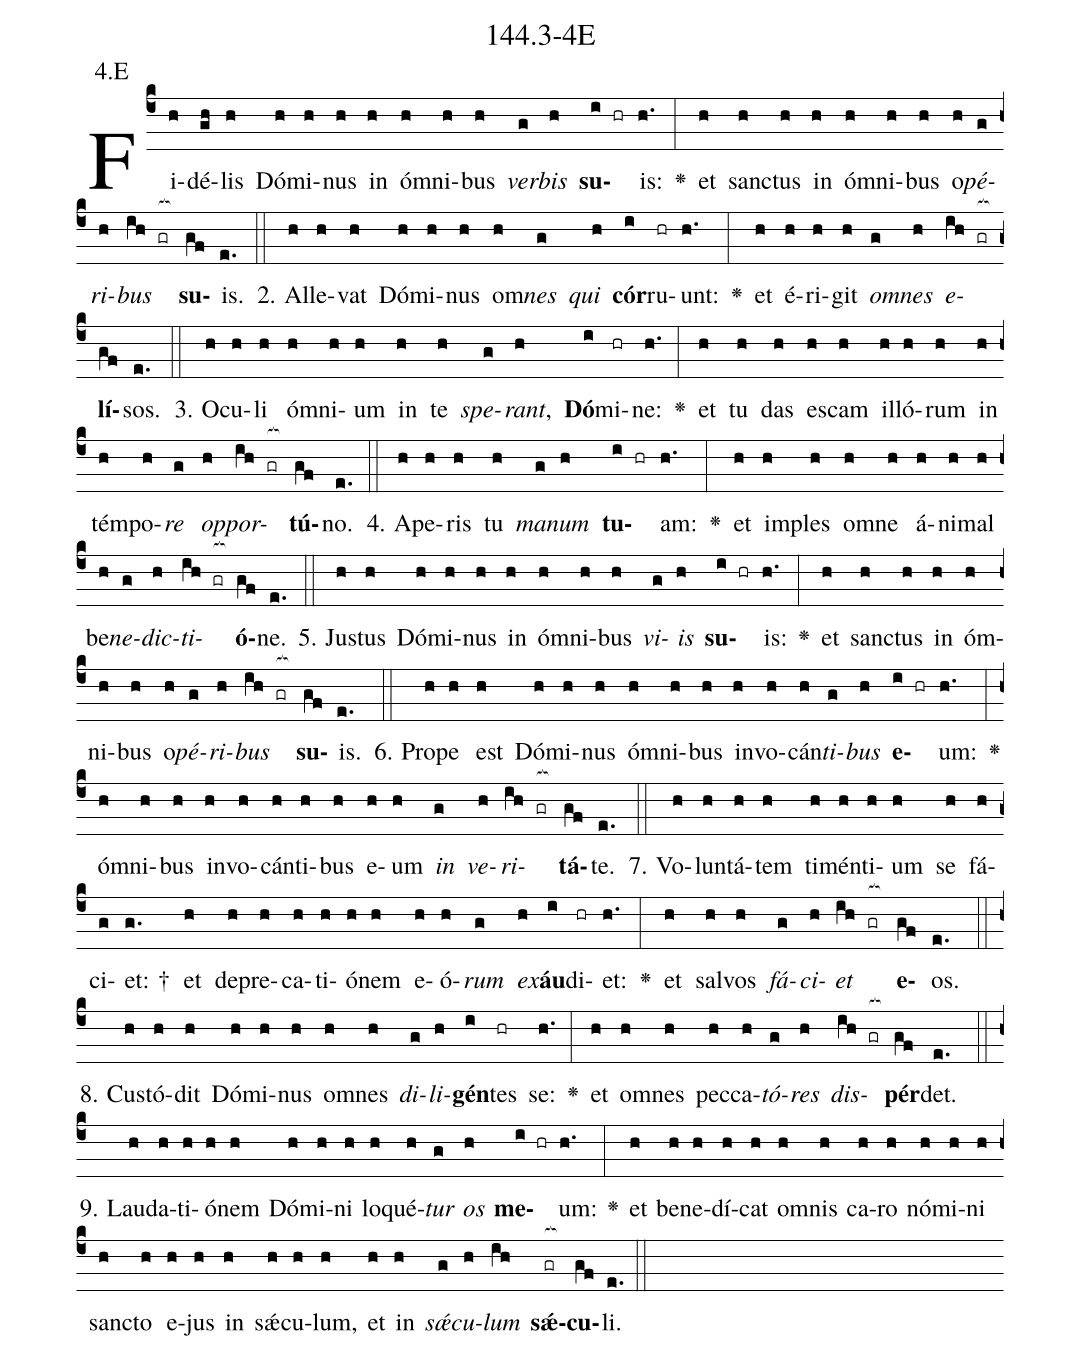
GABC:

name: 144.3-4E;
annotation: 4.E;
%%
(c4)Fi(h)dé(gh)lis(h) Dó(h)mi(h)nus(h) in(h) óm(h)ni(h)bus(h) <i>ver</i>(g)<i>bis</i>(h) <b>su</b>(i hr)is:(h.) <v>\greheightstar</v>(:) et(h) sanc(h)tus(h) in(h) óm(h)ni(h)bus(h) o(h)<i>pé</i>(g)<i>ri</i>(h)<i>bus</i>(ih gr[ocb:1{]) <b>su</b>(gf[ocb:0}])is.(e.) (::)
2. Al(h)le(h)vat(h) Dó(h)mi(h)nus(h) om(h)<i>nes</i>(g) <i>qui</i>(h) <b>cór</b>(i)ru(hr)unt:(h.) <v>\greheightstar</v>(:) et(h) é(h)ri(h)git(h) <i>om</i>(g)<i>nes</i>(h) <i>e</i>(ih gr[ocb:1{])<b>lí</b>(gf[ocb:0}])sos.(e.) (::)
3. O(h)cu(h)li(h) óm(h)ni(h)um(h) in(h) te(h) <i>spe</i>(g)<i>rant</i>,(h) <b>Dó</b>(i)mi(hr)ne:(h.) <v>\greheightstar</v>(:) et(h) tu(h) das(h) es(h)cam(h) il(h)ló(h)rum(h) in(h) tém(h)po(h)<i>re</i>(g) <i>op</i>(h)<i>por</i>(ih gr[ocb:1{])<b>tú</b>(gf[ocb:0}])no.(e.) (::)
4. A(h)pe(h)ris(h) tu(h) <i>ma</i>(g)<i>num</i>(h) <b>tu</b>(i hr)am:(h.) <v>\greheightstar</v>(:) et(h) im(h)ples(h) om(h)ne(h) á(h)ni(h)mal(h) be(h)<i>ne</i>(g)<i>dic</i>(h)<i>ti</i>(ih gr[ocb:1{])<b>ó</b>(gf[ocb:0}])ne.(e.) (::)
5. Jus(h)tus(h) Dó(h)mi(h)nus(h) in(h) óm(h)ni(h)bus(h) <i>vi</i>(g)<i>is</i>(h) <b>su</b>(i hr)is:(h.) <v>\greheightstar</v>(:) et(h) sanc(h)tus(h) in(h) óm(h)ni(h)bus(h) o(h)<i>pé</i>(g)<i>ri</i>(h)<i>bus</i>(ih gr[ocb:1{]) <b>su</b>(gf[ocb:0}])is.(e.) (::)
6. Pro(h)pe(h) est(h) Dó(h)mi(h)nus(h) óm(h)ni(h)bus(h) in(h)vo(h)cán(h)<i>ti</i>(g)<i>bus</i>(h) <b>e</b>(i hr)um:(h.) <v>\greheightstar</v>(:) óm(h)ni(h)bus(h) in(h)vo(h)cán(h)ti(h)bus(h) e(h)um(h) <i>in</i>(g) <i>ve</i>(h)<i>ri</i>(ih gr[ocb:1{])<b>tá</b>(gf[ocb:0}])te.(e.) (::)
7. Vo(h)lun(h)tá(h)tem(h) ti(h)mén(h)ti(h)um(h) se(h) fá(h)ci(g)et: †(g.) et(h) de(h)pre(h)ca(h)ti(h)ó(h)nem(h) e(h)ó(h)<i>rum</i>(g) <i>ex</i>(h)<b>áu</b>(i)di(hr)et:(h.) <v>\greheightstar</v>(:) et(h) sal(h)vos(h) <i>fá</i>(g)<i>ci</i>(h)<i>et</i>(ih gr[ocb:1{]) <b>e</b>(gf[ocb:0}])os.(e.) (::)
8. Cus(h)tó(h)dit(h) Dó(h)mi(h)nus(h) om(h)nes(h) <i>di</i>(g)<i>li</i>(h)<b>gén</b>(i)tes(hr) se:(h.) <v>\greheightstar</v>(:) et(h) om(h)nes(h) pec(h)ca(h)<i>tó</i>(g)<i>res</i>(h) <i>dis</i>(ih gr[ocb:1{])<b>pér</b>(gf[ocb:0}])det.(e.) (::)
9. Lau(h)da(h)ti(h)ó(h)nem(h) Dó(h)mi(h)ni(h) lo(h)qué(h)<i>tur</i>(g) <i>os</i>(h) <b>me</b>(i hr)um:(h.) <v>\greheightstar</v>(:) et(h) be(h)ne(h)dí(h)cat(h) om(h)nis(h) ca(h)ro(h) nó(h)mi(h)ni(h) sanc(h)to(h) e(h)jus(h) in(h) sǽ(h)cu(h)lum,(h) et(h) in(h) <i>sǽ</i>(g)<i>cu</i>(h)<i>lum</i>(ih) <b>sǽ</b>(gr[ocb:1{])<b>cu</b>(gf[ocb:0}])li.(e.) (::)
